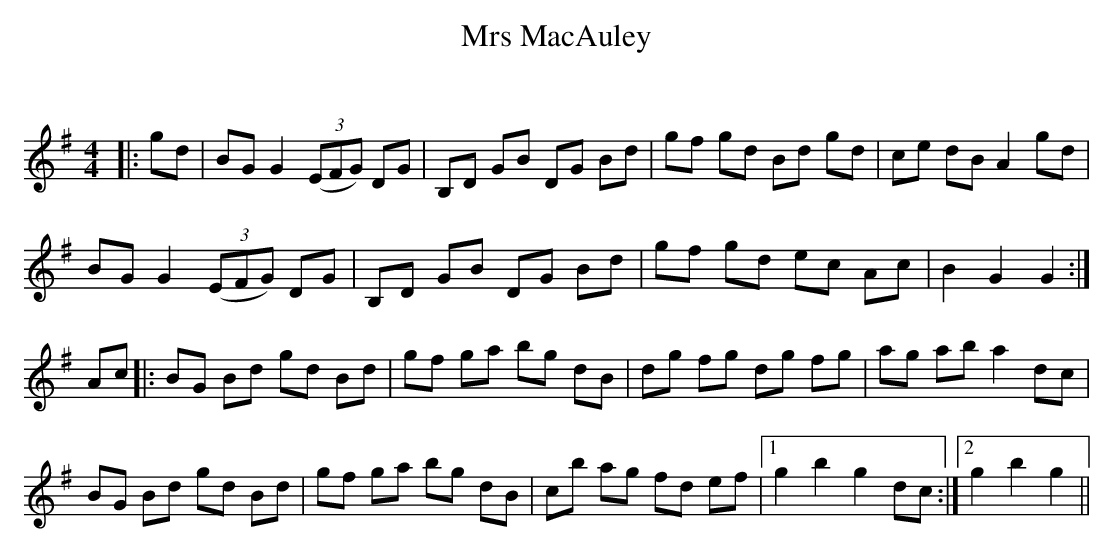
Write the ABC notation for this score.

X:1
T: Mrs MacAuley
C:
Q: 232
K:G
M:4/4
L:1/8
|:gd|BG G2 ((3EFG) DG|B,D GB DG Bd|gf gd Bd gd|ce dB A2 gd|
BG G2 ((3EFG) DG|B,D GB DG Bd|gf gd ec Ac|B2 G2 G2:|
Ac|:BG Bd gd Bd|gf ga bg dB|dg fg dg fg|ag ab a2 dc|
BG Bd gd Bd|gf ga bg dB|cb ag fd ef|1g2 b2 g2 dc:|2g2 b2 g2||
